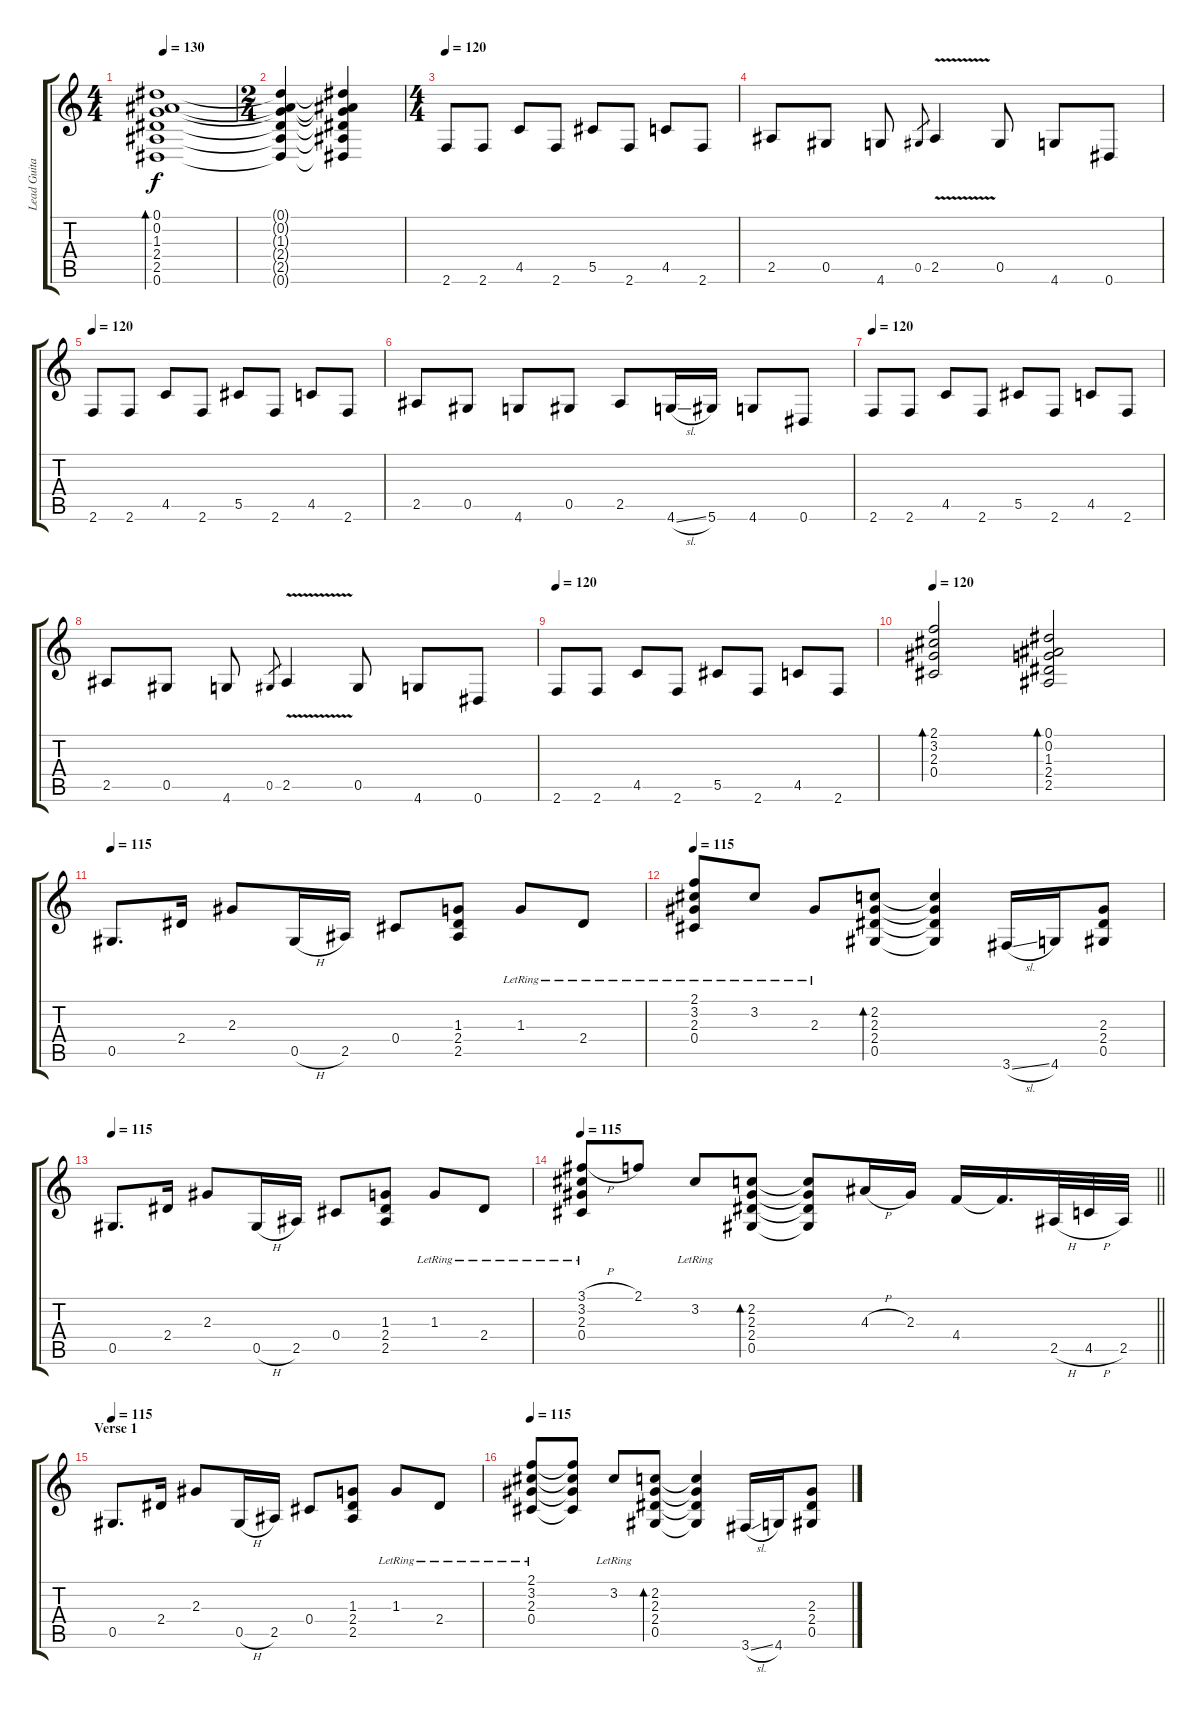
\track ("Lead Guitar (12 strings)" "Lead Guita") {instrument acousticguitarsteel}
\staff {score tabs}
\tuning (Eb4 Bb3 Gb3 Db3 Ab2 Eb2) {hide}
\ts (4 4)
\tempo 130
\clef g2
\ks c
(0.1 0.2 1.3 2.4 2.5 0.6).1{bd 120 dy f} |
\ts (2 4)
(0.1{t} 0.2{t} 1.3{t} 2.4{t} 2.5{t} 0.6{t}).4 (0.1{t} 0.2{t} 1.3{t} 2.4{t} 2.5{t} 0.6{t}).4 |
\ts (4 4)
\tempo 120
2.6.8 2.6.8 4.5.8 2.6.8 5.5.8 2.6.8 4.5.8 2.6.8 |
2.5.8 0.5.8 4.6.8 0.5.8{gr} 2.5{v}.4 0.5.8 4.6.8 0.6.8 |
\tempo 120
2.6.8 2.6.8 4.5.8 2.6.8 5.5.8 2.6.8 4.5.8 2.6.8 |
2.5.8 0.5.8 4.6.8 0.5.8 2.5.8 4.6{sl}.16 5.6.16 4.6.8 0.6.8 |
\tempo 120
2.6.8 2.6.8 4.5.8 2.6.8 5.5.8 2.6.8 4.5.8 2.6.8 |
2.5.8 0.5.8 4.6.8 0.5.8{gr} 2.5{v}.4 0.5.8 4.6.8 0.6.8 |
\tempo 120
2.6.8 2.6.8 4.5.8 2.6.8 5.5.8 2.6.8 4.5.8 2.6.8 |
\tempo 120
(2.1 3.2 2.3 0.4).2{bd 120} (0.1 0.2 1.3 2.4 2.5).2{bd 120} |
\tempo 115
0.5.8{d} 2.4.16 2.3.8 0.5{h}.16 2.5.16 0.4.8 (1.3 2.4 2.5).8 1.3{lr}.8 2.4{lr}.8 |
\tempo 115
(2.1{lr} 3.2 2.3{lr} 0.4{lr}).8 3.2{lr}.8 2.3{lr}.8 (2.2 2.3 2.4 0.5).8{bd 120} (2.2{t} 2.3{t} 2.4{t} 0.5{t}).4 3.6{sl}.16 4.6.16 (2.3 2.4 0.5).8 |
\tempo 115
0.5.8{d} 2.4.16 2.3.8 0.5{h}.16 2.5.16 0.4.8 (1.3 2.4 2.5).8 1.3{lr}.8 2.4{lr}.8 |
\tempo 115
\barLineRight lightlight
(3.1{h} 3.2 2.3{lr} 0.4{lr}).8 2.1.8 3.2{lr}.8 (2.2 2.3 2.4 0.5).8{bd 120} (2.2{t} 2.3{t} 2.4{t} 0.5{t}).8 4.3{h}.16 2.3.16 4.4.16 4.4{t}.16{d} 2.5{h}.32 4.5{h}.32 2.5.32 |
\section ("" "Verse 1")
\tempo 115
0.5.8{d} 2.4.16 2.3.8 0.5{h}.16 2.5.16 0.4.8 (1.3 2.4 2.5).8 1.3{lr}.8 2.4{lr}.8 |
\tempo 115
(2.1{lr} 3.2 2.3{lr} 0.4{lr}).8 (2.1{t} 3.2{t} 2.3{t} 0.4{t}).8 3.2{lr}.8 (2.2 2.3 2.4 0.5).8{bd 120} (2.2{t} 2.3{t} 2.4{t} 0.5{t}).4 3.6{sl}.16 4.6.16 (2.3 2.4 0.5).8
